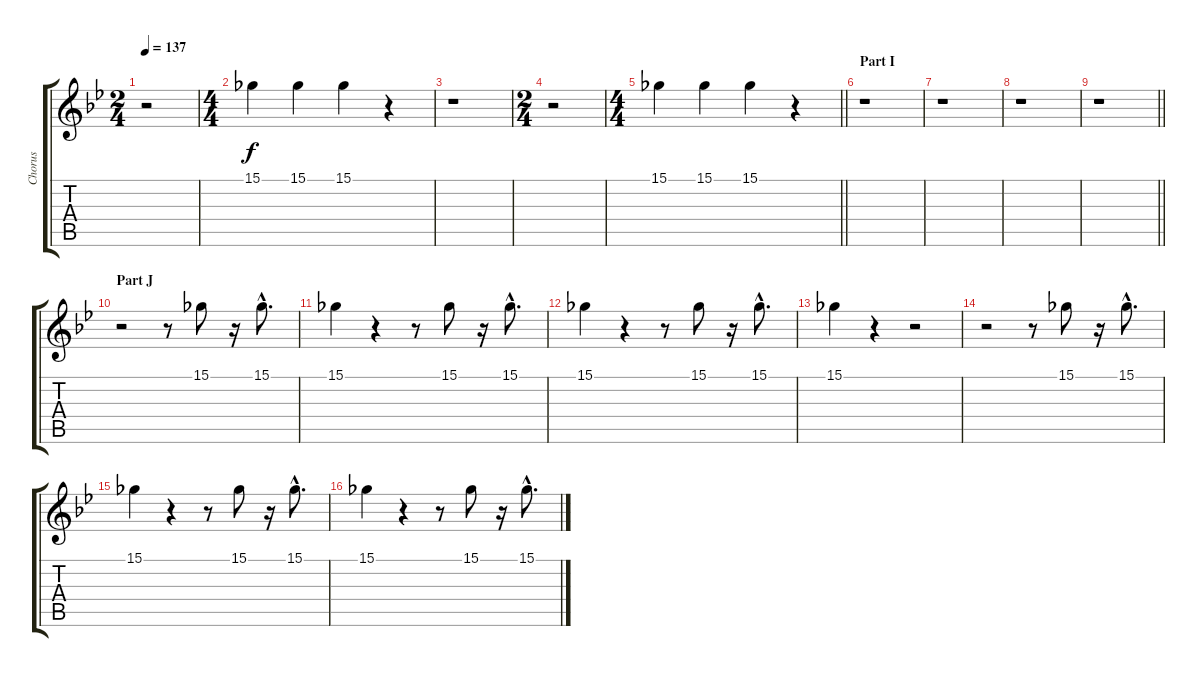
\track ("Chorus" "Chorus") {instrument trumpet}
\staff {score tabs}
\tuning (Eb4 Bb3 Gb3 Db3 Ab2 Eb2) {hide}
\ts (2 4)
\tempo 137
\clef g2
\ks bb
r.2{dy f} |
\ts (4 4)
15.1.4 15.1.4 15.1.4 r.4 |
r.1 |
\ts (2 4)
r.2 |
\ts (4 4)
\barLineRight lightlight
15.1.4 15.1.4 15.1.4 r.4 |
\section ("" "Part I")
r.1 |
r.1 |
r.1 |
\barLineRight lightlight
r.1 |
\section ("" "Part J")
r.2 r.8 15.1.8 r.16 15.1{hac}.8{d} |
15.1.4 r.4 r.8 15.1.8 r.16 15.1{hac}.8{d} |
15.1.4 r.4 r.8 15.1.8 r.16 15.1{hac}.8{d} |
15.1.4 r.4 r.2 |
r.2 r.8 15.1.8 r.16 15.1{hac}.8{d} |
15.1.4 r.4 r.8 15.1.8 r.16 15.1{hac}.8{d} |
15.1.4 r.4 r.8 15.1.8 r.16 15.1{hac}.8{d}
